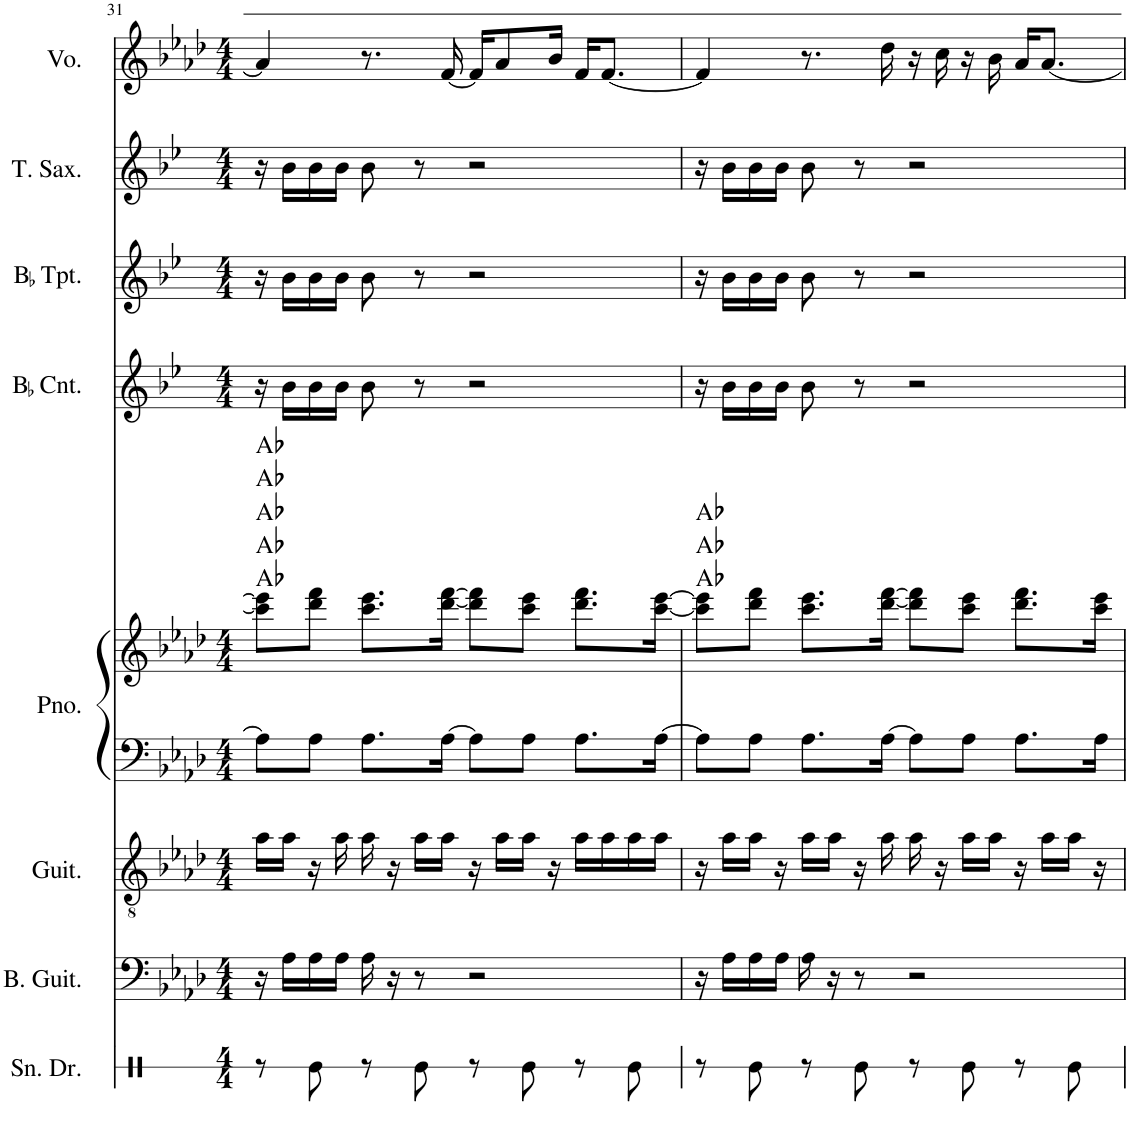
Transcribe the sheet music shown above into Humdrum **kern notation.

**kern	**kern	**kern	**kern	**kern	**harte	**kern	**kern	**kern	**kern
*part8	*part7	*part6	*part5	*part5	*part5	*part4	*part3	*part2	*part1
*staff9	*staff8	*staff7	*staff6	*staff5	*	*staff4	*staff3	*staff2	*staff1
*I"Snare Drum	*I"Bass Guitar	*I"Guitar	*I"Piano	*	*	*I"BaccidentalFlat Cornet	*I"BaccidentalFlat Trumpet	*I"Tenor Saxophone	*I"Vocal
*I'Sn. Dr.	*I'B. Guit.	*I'Guit.	*I'Pno.	*	*	*I'BaccidentalFlat Cnt.	*I'BaccidentalFlat Tpt.	*I'T. Sax.	*I'Vo.
!!LO:PB:g=z
*clefX	*clefF4	*clefGv2	*clefF4	*clefG2	*	*clefG2	*clefG2	*clefG2	*clefG2
*	*	*	*	*	*	*Trd1c2	*Trd1c2	*Trd8c14	*
*k[]	*k[b-e-a-d-]	*k[b-e-a-d-]	*k[b-e-a-d-]	*k[b-e-a-d-]	*	*k[b-e-]	*k[b-e-]	*k[b-e-]	*k[b-e-a-d-]
*M4/4	*M4/4	*M4/4	*M4/4	*M4/4	*	*M4/4	*M4/4	*M4/4	*M4/4
=31	=31	=31	=31	=31	=31	=31	=31	=31	=31
8r	16r	16a-\LL	8A-\L]	8ccc\] 8eee-\]L	Ab:maj Ab:maj Ab:maj Ab:maj Ab:maj	16r	16r	16r	4a-/]
.	16A-\LL	16a-\JJ	.	.	.	16b-\LL	16b-\LL	16b-\LL	.
8Re\	16A-\	16r	8A-\J	8ddd-\ 8fff\J	.	16b-\	16b-\	16b-\	.
.	16A-\JJ	16a-\	.	.	.	16b-\JJ	16b-\JJ	16b-\JJ	.
8r	16A-\	16a-\	8.A-\L	8.ccc\ 8.eee-\L	.	8b-\	8b-\	8b-\	8.r
.	16r	16r	.	.	.	.	.	.	.
8Re\	8r	16a-\LL	.	.	.	8r	8r	8r	.
.	.	16a-\JJ	[16A-\Jk	[16ddd-\ [16fff\Jk	.	.	.	.	[16f/
8r	2r	16r	8A-\L]	8ddd-\] 8fff\]L	.	2r	2r	2r	16f/KL]
.	.	16a-\LL	.	.	.	.	.	.	8a-/
8Re\	.	16a-\JJ	8A-\J	8ccc\ 8eee-\J	.	.	.	.	.
.	.	16r	.	.	.	.	.	.	16b-/Jk
8r	.	16a-\LL	8.A-\L	8.ddd-\ 8.fff\L	.	.	.	.	16f/KL
.	.	16a-\	.	.	.	.	.	.	[8.f/J
8Re\	.	16a-\	.	.	.	.	.	.	.
.	.	16a-\JJ	[16A-\Jk	[16ccc\ [16eee-\Jk	.	.	.	.	.
=32	=32	=32	=32	=32	=32	=32	=32	=32	=32
8r	16r	16r	8A-\L]	8ccc\] 8eee-\]L	Ab:maj Ab:maj Ab:maj	16r	16r	16r	4f/]
.	16A-\LL	16a-\LL	.	.	.	16b-\LL	16b-\LL	16b-\LL	.
8Re\	16A-\	16a-\JJ	8A-\J	8ddd-\ 8fff\J	.	16b-\	16b-\	16b-\	.
.	16A-\JJ	16r	.	.	.	16b-\JJ	16b-\JJ	16b-\JJ	.
8r	16A-\	16a-\LL	8.A-\L	8.ccc\ 8.eee-\L	.	8b-\	8b-\	8b-\	8.r
.	16r	16a-\JJ	.	.	.	.	.	.	.
8Re\	8r	16r	.	.	.	8r	8r	8r	.
.	.	16a-\	[16A-\Jk	[16ddd-\ [16fff\Jk	.	.	.	.	16dd-\
8r	2r	16a-\	8A-\L]	8ddd-\] 8fff\]L	.	2r	2r	2r	16r
.	.	16r	.	.	.	.	.	.	16cc\
8Re\	.	16a-\LL	8A-\J	8ccc\ 8eee-\J	.	.	.	.	16r
.	.	16a-\JJ	.	.	.	.	.	.	16b-\
8r	.	16r	8.A-\L	8.ddd-\ 8.fff\L	.	.	.	.	16a-/KL
.	.	16a-\LL	.	.	.	.	.	.	[8.a-/J
8Re\	.	16a-\JJ	.	.	.	.	.	.	.
.	.	16r	16A-\Jk	16ccc\ 16eee-\Jk	.	.	.	.	.
=	=	=	=	=	=	=	=	=	=
*-	*-	*-	*-	*-	*-	*-	*-	*-	*-
